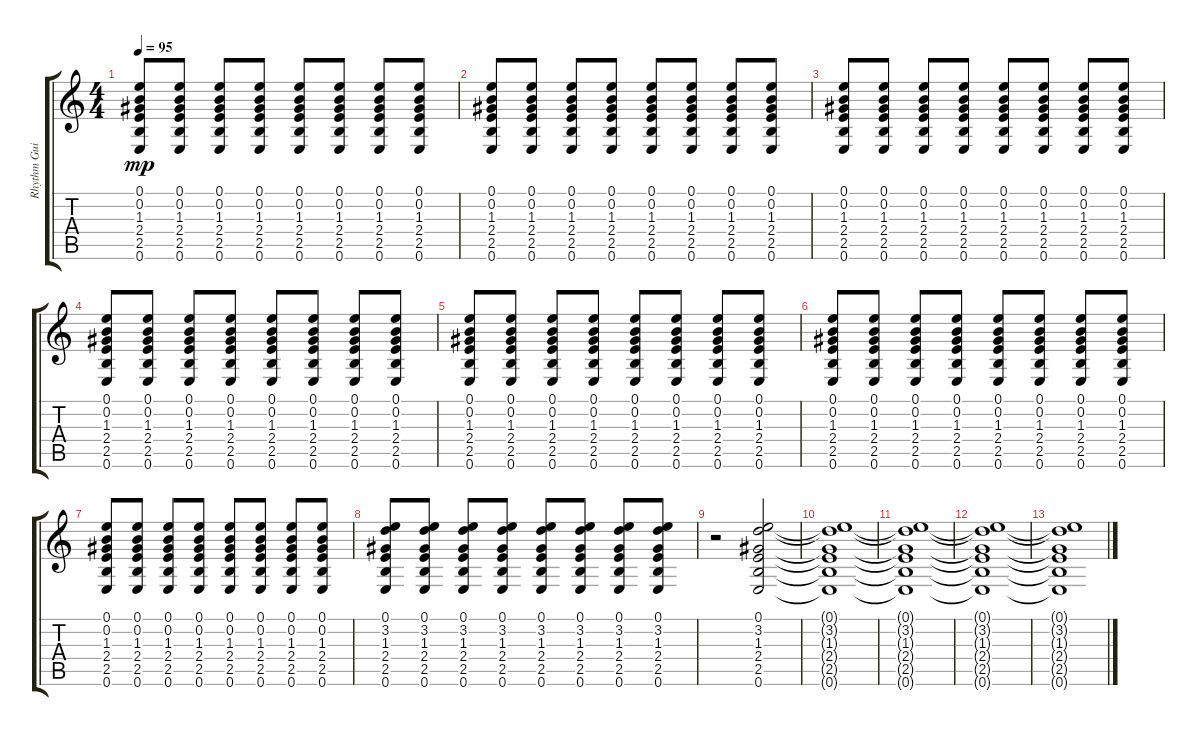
\track ("Rhythm Guitar" "Rhythm Gui") {instrument overdrivenguitar}
\staff {score tabs}
\tuning (E4 B3 G3 D3 A2 E2) {hide}
\ts (4 4)
\tempo 95
\clef g2
\ks c
(0.1 0.2 1.3 2.4 2.5 0.6).8{dy mp} (0.1 0.2 1.3 2.4 2.5 0.6).8 (0.1 0.2 1.3 2.4 2.5 0.6).8 (0.1 0.2 1.3 2.4 2.5 0.6).8 (0.1 0.2 1.3 2.4 2.5 0.6).8 (0.1 0.2 1.3 2.4 2.5 0.6).8 (0.1 0.2 1.3 2.4 2.5 0.6).8 (0.1 0.2 1.3 2.4 2.5 0.6).8 |
(0.1 0.2 1.3 2.4 2.5 0.6).8 (0.1 0.2 1.3 2.4 2.5 0.6).8 (0.1 0.2 1.3 2.4 2.5 0.6).8 (0.1 0.2 1.3 2.4 2.5 0.6).8 (0.1 0.2 1.3 2.4 2.5 0.6).8 (0.1 0.2 1.3 2.4 2.5 0.6).8 (0.1 0.2 1.3 2.4 2.5 0.6).8 (0.1 0.2 1.3 2.4 2.5 0.6).8 |
(0.1 0.2 1.3 2.4 2.5 0.6).8 (0.1 0.2 1.3 2.4 2.5 0.6).8 (0.1 0.2 1.3 2.4 2.5 0.6).8 (0.1 0.2 1.3 2.4 2.5 0.6).8 (0.1 0.2 1.3 2.4 2.5 0.6).8 (0.1 0.2 1.3 2.4 2.5 0.6).8 (0.1 0.2 1.3 2.4 2.5 0.6).8 (0.1 0.2 1.3 2.4 2.5 0.6).8 |
(0.1 0.2 1.3 2.4 2.5 0.6).8 (0.1 0.2 1.3 2.4 2.5 0.6).8 (0.1 0.2 1.3 2.4 2.5 0.6).8 (0.1 0.2 1.3 2.4 2.5 0.6).8 (0.1 0.2 1.3 2.4 2.5 0.6).8 (0.1 0.2 1.3 2.4 2.5 0.6).8 (0.1 0.2 1.3 2.4 2.5 0.6).8 (0.1 0.2 1.3 2.4 2.5 0.6).8 |
(0.1 0.2 1.3 2.4 2.5 0.6).8 (0.1 0.2 1.3 2.4 2.5 0.6).8 (0.1 0.2 1.3 2.4 2.5 0.6).8 (0.1 0.2 1.3 2.4 2.5 0.6).8 (0.1 0.2 1.3 2.4 2.5 0.6).8 (0.1 0.2 1.3 2.4 2.5 0.6).8 (0.1 0.2 1.3 2.4 2.5 0.6).8 (0.1 0.2 1.3 2.4 2.5 0.6).8 |
(0.1 0.2 1.3 2.4 2.5 0.6).8 (0.1 0.2 1.3 2.4 2.5 0.6).8 (0.1 0.2 1.3 2.4 2.5 0.6).8 (0.1 0.2 1.3 2.4 2.5 0.6).8 (0.1 0.2 1.3 2.4 2.5 0.6).8 (0.1 0.2 1.3 2.4 2.5 0.6).8 (0.1 0.2 1.3 2.4 2.5 0.6).8 (0.1 0.2 1.3 2.4 2.5 0.6).8 |
(0.1 0.2 1.3 2.4 2.5 0.6).8 (0.1 0.2 1.3 2.4 2.5 0.6).8 (0.1 0.2 1.3 2.4 2.5 0.6).8 (0.1 0.2 1.3 2.4 2.5 0.6).8 (0.1 0.2 1.3 2.4 2.5 0.6).8 (0.1 0.2 1.3 2.4 2.5 0.6).8 (0.1 0.2 1.3 2.4 2.5 0.6).8 (0.1 0.2 1.3 2.4 2.5 0.6).8 |
(0.1 3.2 1.3 2.4 2.5 0.6).8 (0.1 3.2 1.3 2.4 2.5 0.6).8 (0.1 3.2 1.3 2.4 2.5 0.6).8 (0.1 3.2 1.3 2.4 2.5 0.6).8 (0.1 3.2 1.3 2.4 2.5 0.6).8 (0.1 3.2 1.3 2.4 2.5 0.6).8 (0.1 3.2 1.3 2.4 2.5 0.6).8 (0.1 3.2 1.3 2.4 2.5 0.6).8 |
r.2 (0.1 3.2 1.3 2.4 2.5 0.6).2 |
(0.1{t} 3.2{t} 1.3{t} 2.4{t} 2.5{t} 0.6{t}).1 |
(0.1{t} 3.2{t} 1.3{t} 2.4{t} 2.5{t} 0.6{t}).1 |
(0.1{t} 3.2{t} 1.3{t} 2.4{t} 2.5{t} 0.6{t}).1 |
(0.1{t} 3.2{t} 1.3{t} 2.4{t} 2.5{t} 0.6{t}).1
